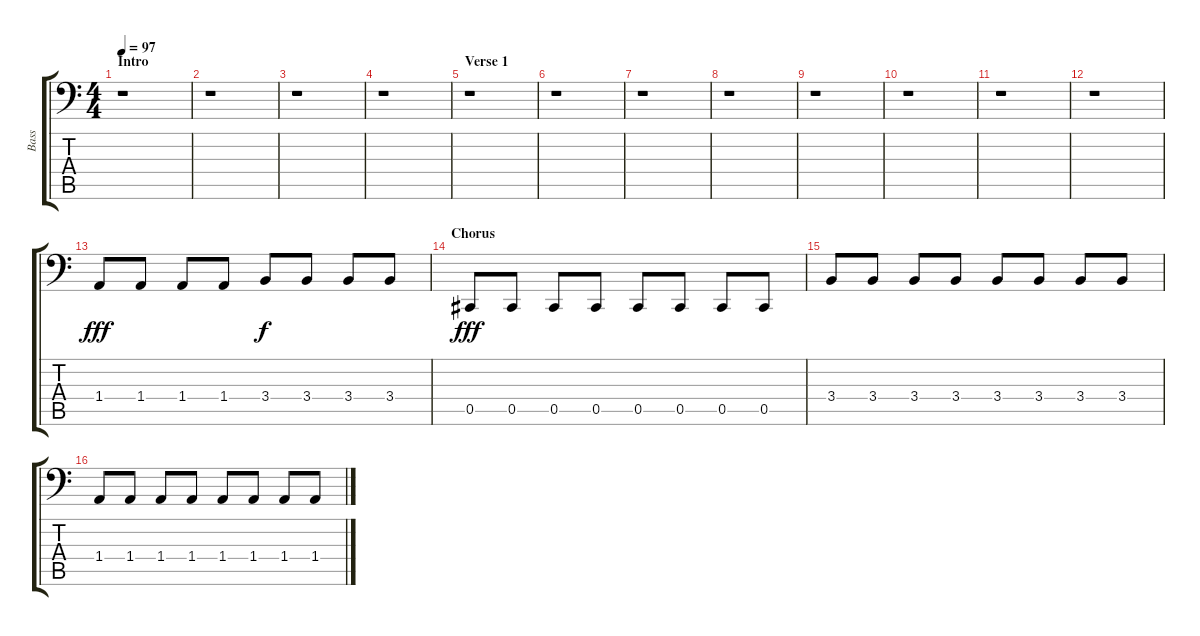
\track ("Bass" "Bass") {instrument electricbassfinger}
\staff {score tabs}
\tuning (A2 E2 Db2 Ab1 Db1 Ab0) {hide}
\ts (4 4)
\section ("" "Intro")
\tempo 97
\clef f4
\ks c
r.1{dy fff instrument electricbassfinger} |
r.1 |
r.1 |
r.1 |
\section ("" "Verse 1")
r.1 |
r.1 |
r.1 |
r.1 |
r.1 |
r.1 |
r.1 |
r.1 |
1.4.8 1.4.8 1.4.8 1.4.8 3.4.8{dy f} 3.4.8 3.4.8 3.4.8 |
\section ("" "Chorus")
0.5.8{dy fff} 0.5.8 0.5.8 0.5.8 0.5.8 0.5.8 0.5.8 0.5.8 |
3.4.8 3.4.8 3.4.8 3.4.8 3.4.8 3.4.8 3.4.8 3.4.8 |
1.4.8 1.4.8 1.4.8 1.4.8 1.4.8 1.4.8 1.4.8 1.4.8
